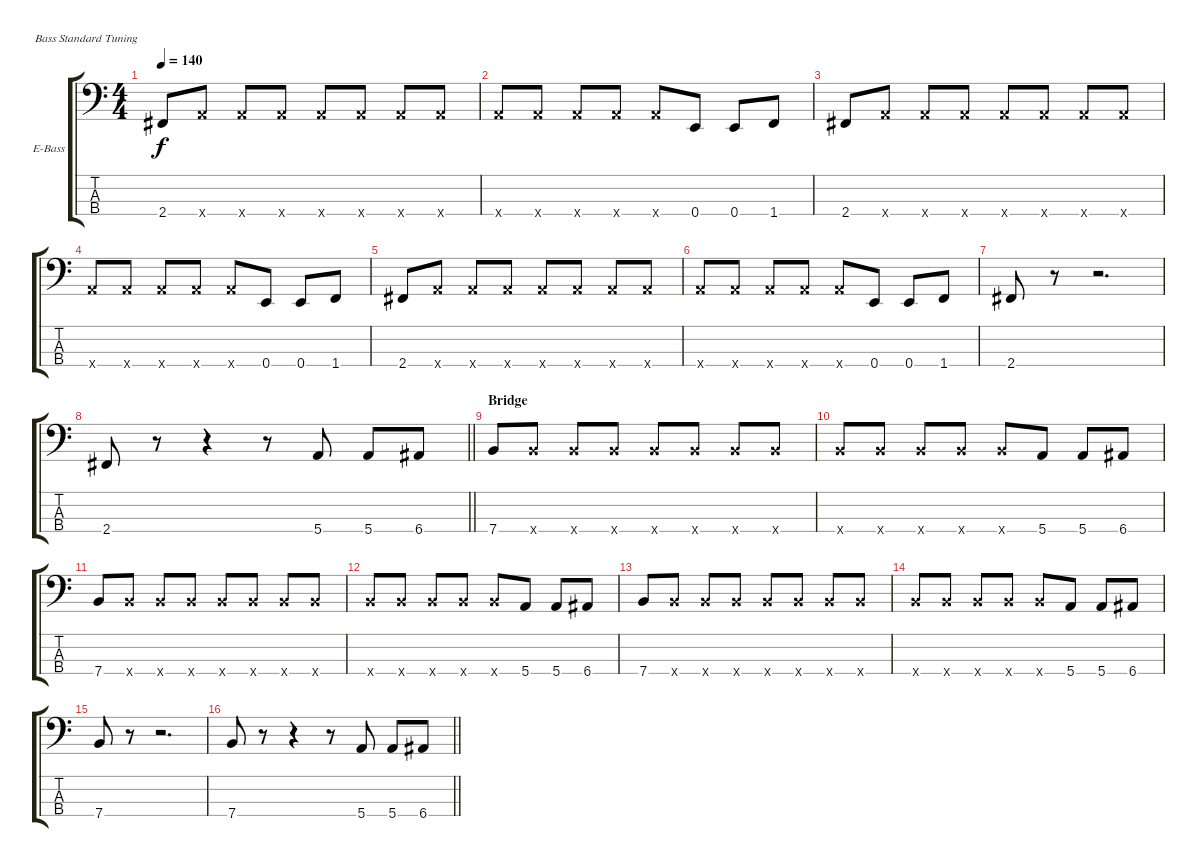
\bracketExtendMode groupsimilarinstruments
\firstSystemTrackNameOrientation horizontal
\otherSystemsTrackNameOrientation horizontal
\track ("Bass" "E-Bass") {instrument electricbasspick}
\staff {score tabs}
\tuning (G2 D2 A1 E1)
\ts (4 4)
\tempo 140
\clef f4
\ks c
2.4.8{dy f} 5.4{x}.8 5.4{x}.8 5.4{x}.8 5.4{x}.8 5.4{x}.8 5.4{x}.8 5.4{x}.8 |
5.4{x}.8 5.4{x}.8 5.4{x}.8 5.4{x}.8 5.4{x}.8 0.4.8 0.4.8 1.4.8 |
2.4.8 5.4{x}.8 5.4{x}.8 5.4{x}.8 5.4{x}.8 5.4{x}.8 5.4{x}.8 5.4{x}.8 |
5.4{x}.8 5.4{x}.8 5.4{x}.8 5.4{x}.8 5.4{x}.8 0.4.8 0.4.8 1.4.8 |
2.4.8 5.4{x}.8 5.4{x}.8 5.4{x}.8 5.4{x}.8 5.4{x}.8 5.4{x}.8 5.4{x}.8 |
5.4{x}.8 5.4{x}.8 5.4{x}.8 5.4{x}.8 5.4{x}.8 0.4.8 0.4.8 1.4.8 |
2.4.8 r.8 r.2{d} |
\barLineRight lightlight
2.4.8 r.8 r.4 r.8 5.4.8 5.4.8 6.4.8 |
\section ("" "Bridge")
7.4.8 7.4{x}.8 7.4{x}.8 7.4{x}.8 7.4{x}.8 7.4{x}.8 7.4{x}.8 7.4{x}.8 |
7.4{x}.8 7.4{x}.8 7.4{x}.8 7.4{x}.8 7.4{x}.8 5.4.8 5.4.8 6.4.8 |
7.4.8 7.4{x}.8 7.4{x}.8 7.4{x}.8 7.4{x}.8 7.4{x}.8 7.4{x}.8 7.4{x}.8 |
7.4{x}.8 7.4{x}.8 7.4{x}.8 7.4{x}.8 7.4{x}.8 5.4.8 5.4.8 6.4.8 |
7.4.8 7.4{x}.8 7.4{x}.8 7.4{x}.8 7.4{x}.8 7.4{x}.8 7.4{x}.8 7.4{x}.8 |
7.4{x}.8 7.4{x}.8 7.4{x}.8 7.4{x}.8 7.4{x}.8 5.4.8 5.4.8 6.4.8 |
7.4.8 r.8 r.2{d} |
\barLineRight lightlight
7.4.8 r.8 r.4 r.8 5.4.8 5.4.8 6.4.8
